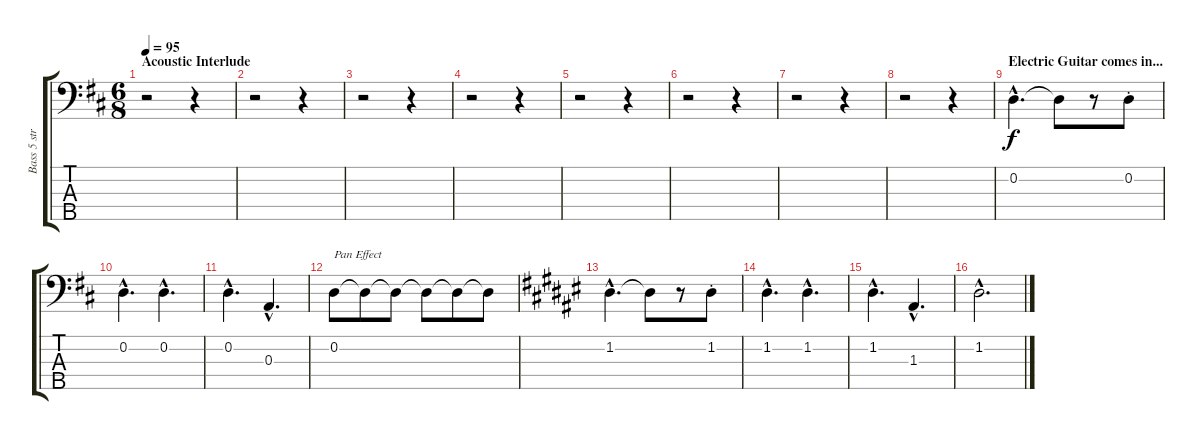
\track ("Bass 5 strings" "Bass 5 str") {instrument electricbassfinger}
\staff {score tabs}
\tuning (G2 D2 A1 E1 B0) {hide}
\ts (6 8)
\section ("" "Acoustic Interlude")
\tempo 95
\clef f4
\ks d
r.2{dy f} r.4 |
r.2 r.4 |
r.2 r.4 |
r.2 r.4 |
r.2 r.4 |
r.2 r.4 |
r.2 r.4 |
r.2 r.4 |
\section ("" "Electric Guitar comes in...")
0.2{hac}.4{d} 0.2{t}.8 r.8 0.2{st}.8 |
0.2{hac}.4{d} 0.2{hac}.4{d} |
0.2{hac}.4{d} 0.3{hac}.4{d} |
0.2.8{txt "Pan Effect"} 0.2{t}.8{balance 16} 0.2{t}.8{balance 0} 0.2{t}.8{balance 16} 0.2{t}.8{balance 0} 0.2{t}.8{balance 16} |
\ks d#minor
1.2{hac}.4{d volume 16 balance 8} 1.2{t}.8 r.8 1.2{st}.8 |
1.2{hac}.4{d} 1.2{hac}.4{d} |
1.2{hac}.4{d} 1.3{hac}.4{d} |
1.2{hac}.2{d}
